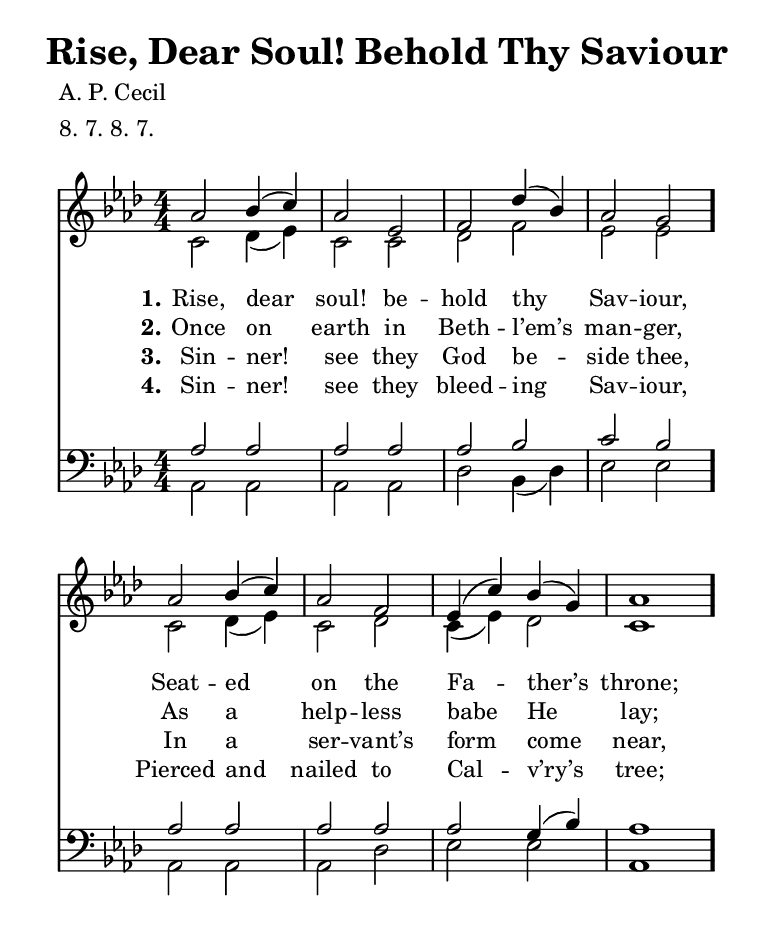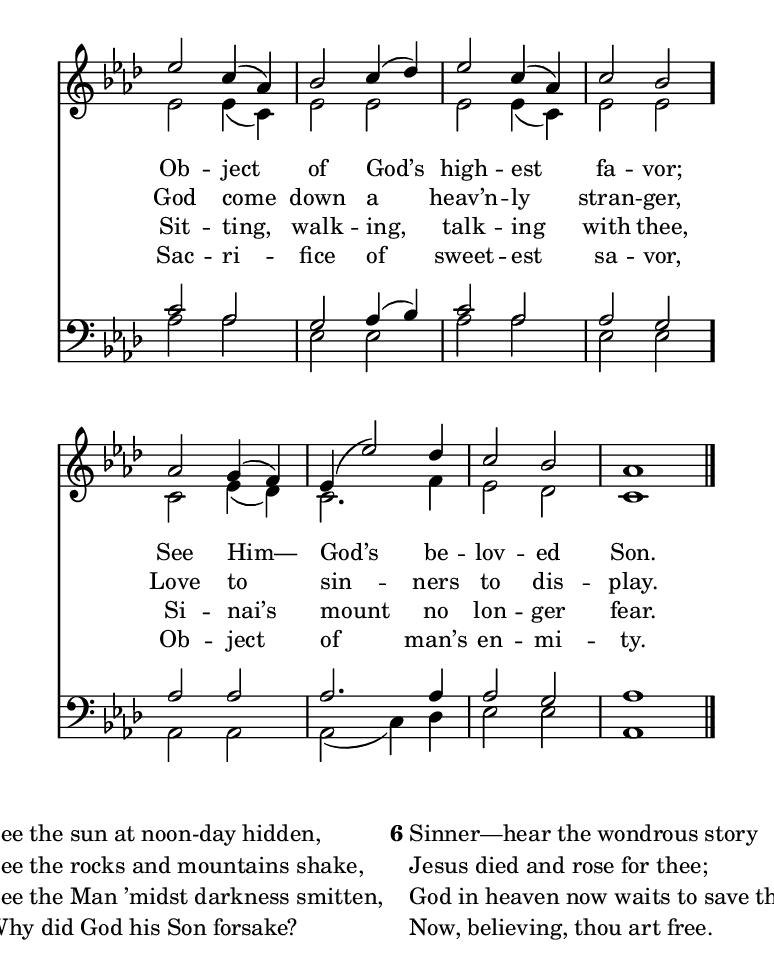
\include "common/global.ily"
\paper {
  \include "common/paper.ily"
  ragged-bottom = ##t
  ragged-last-bottom = ##t
  systems-per-page = ##f
  page-count = ##f
}

\header{
  hymnnumber = "47"
  title = "Rise, Dear Soul! Behold Thy Saviour"
  tunename = "Suffield"
  meter = "8. 7. 8. 7."
  poet = "A. P. Cecil"
  %composer = ""
  %copyright = ""
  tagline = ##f
}

% for fermata in MIDI
ta = { \tempo 4=120 }
tb = { \tempo 4=60  }

patternAA = { c2 c4( c4) | c2 c2 | c2 c4( c4) | c2 c2 }
patternAB = { c2 c4( c4) | c2 c2 | c2 c2      | c2 c2 }
patternAC = { c2 c2      | c2 c2 | c2 c2      | c2 c2 }
patternAD = { c2 c2      | c2 c2 | c2 c4( c4) | c2 c2 }

patternBA = { c2 c4( c4) | c2 c2 | c4( c4) c4( c4) | c1 }
patternBB = { c2 c4( c4) | c2 c2 | c4( c4) c2      | c1 }
patternBC = { c2 c2      | c2 c2 | c2      c4( c4) | c1 }
patternBD = { c2 c2      | c2 c2 | c2      c2      | c1 }

patternCA = { c2 c4( c4) | c2 c4( c4) | c2 c4( c4) | c2 c2 }
patternCB = { c2 c4( c4) | c2 c2      | c2 c4( c4) | c2 c2 }
patternCC = { c2 c2      | c2 c4( c4) | c2 c2      | c2 c2 }
patternCD = { c2 c2      | c2 c2      | c2 c2      | c2 c2 }

patternDA = { c2 c4( c4) | c4( c2) c4   | c2 c2 | c1 }
patternDB = { c2 c4( c4) | c2.   c4   | c2 c2 | c1 }
patternDC = { c2 c2      | c2.   c4   | c2 c2 | c1 }
patternDD = { c2 c2      | c2( c4) c4 | c2 c2 | c1 }

global = {
  \include "common/overrides.ily"
  \override Staff.TimeSignature.style = #'numbered
  \time 4/4
  \override Score.MetronomeMark.transparent = ##t % hide all fermata changes too
  \ta
  \key aes \major
  %\partial 4
  \autoBeamOff
}

notesSoprano = {
\global
\relative c'' {

  \changePitch \patternAA { aes bes c | aes ees | f des' bes | aes g }
  \changePitch \patternBA { aes bes c | aes f | ees c' bes g | aes }
  \changePitch \patternCA { ees' c aes | bes c des | ees c aes | c bes }
  \changePitch \patternDA { aes g f | ees ees' des | c bes | aes }

  \bar "|."

}
}

notesAlto = {
\global
\relative e' {

  \changePitch \patternAB { c des ees | c c | des f | ees ees }
  \changePitch \patternBB { c des ees | c des | c ees des | c }
  \changePitch \patternCB { ees ees c | ees ees | ees ees c | ees ees }
  \changePitch \patternDB { c ees des | c f | ees des | c }

}
}

notesTenor = {
\global
\relative a {

  \changePitch \patternAC { aes aes | aes aes | aes bes | c bes }
  \changePitch \patternBC { aes aes | aes aes | aes g bes | aes }
  \changePitch \patternCC { c aes | g aes bes | c aes | aes g }
  \changePitch \patternDC { aes aes | aes aes | aes g | aes }

}
}

notesBass = {
\global
\relative f, {

  \changePitch \patternAD { aes aes | aes aes | des bes des | ees ees }
  \changePitch \patternBD { aes, aes | aes des | ees ees | aes, }
  \changePitch \patternCD { aes' aes | ees ees | aes aes | ees ees }
  \changePitch \patternDD { aes, aes | aes c des | ees ees | aes, }

}
}

wordsA = \lyricmode {
\set stanza = "1."

Rise, dear soul! be -- hold thy Sav -- iour, \bar "."
Seat -- ed on the Fa -- ther’s throne; \bar "." \break
Ob -- ject of God’s high -- est fa -- vor; \bar "."
See Him— God’s be -- lov -- ed Son. \bar "." \break

}

wordsB = \lyricmode {
\set stanza = "2."

Once on earth in Beth -- l’em’s man -- ger,
As a help -- less babe He lay;
God come down a heav’n -- ly stran -- ger,
Love to sin -- ners to dis -- play.

}

wordsC = \lyricmode {
\set stanza = "3."

Sin -- ner! see they God be -- side thee,
In a ser -- vant’s form come near,
Sit -- ting, walk -- ing, talk -- ing with thee,
Si -- nai’s mount no lon -- ger fear.

}

wordsD = \lyricmode {
\set stanza = "4."

Sin -- ner! see they bleed -- ing Sav -- iour,
Pierced and nailed to Cal -- v’ry’s tree;
Sac -- ri -- fice of sweet -- est sa -- vor,
Ob -- ject of man’s en -- mi -- ty.

}

wordsE = \markuplist {

\line { See the sun at noon-day hidden, }
\line { See the rocks and mountains shake, }
\line { See the Man ’midst darkness smitten, }
\line { Why did God his Son forsake? }

}

wordsF = \markuplist {

\line { Sinner—hear the wondrous story }
\line { Jesus died and rose for thee; }
\line { God in heaven now waits to save thee, }
\line { Now, believing, thou art free. }

}

\score {
  \context ChoirStaff <<
    \context Staff = upper <<
      \set ChoirStaff.systemStartDelimiter = #'SystemStartBar
      \context Voice  = sopranos { \voiceOne << \notesSoprano >> }
      \context Voice  = altos { \voiceTwo << \notesAlto >> }
      \context Lyrics = one   \lyricsto sopranos \wordsA
      \context Lyrics = two   \lyricsto sopranos \wordsB
      \context Lyrics = three \lyricsto sopranos \wordsC
      \context Lyrics = four  \lyricsto sopranos \wordsD
      %\context Lyrics = five  \lyricsto sopranos \wordsE
    >>
    \context Staff = men <<
      \clef bass
      \context Voice  = tenors { \voiceOne << \notesTenor >> }
      \context Voice  = basses { \voiceTwo << \notesBass >> }
    >>
  >>
  \layout {
    \include "common/layout.ily"
  }
  \midi{
    \include "common/midi.ily"
  }
}

\markup { \fill-line { \column {
  \line{ \bold 5 \column { \wordsE } \bold 6 \column { \wordsF } }
} } }

\version "2.19.49"  % necessary for upgrading to future LilyPond versions.

% vi:set et ts=2 sw=2 ai nocindent syntax=lilypond:
